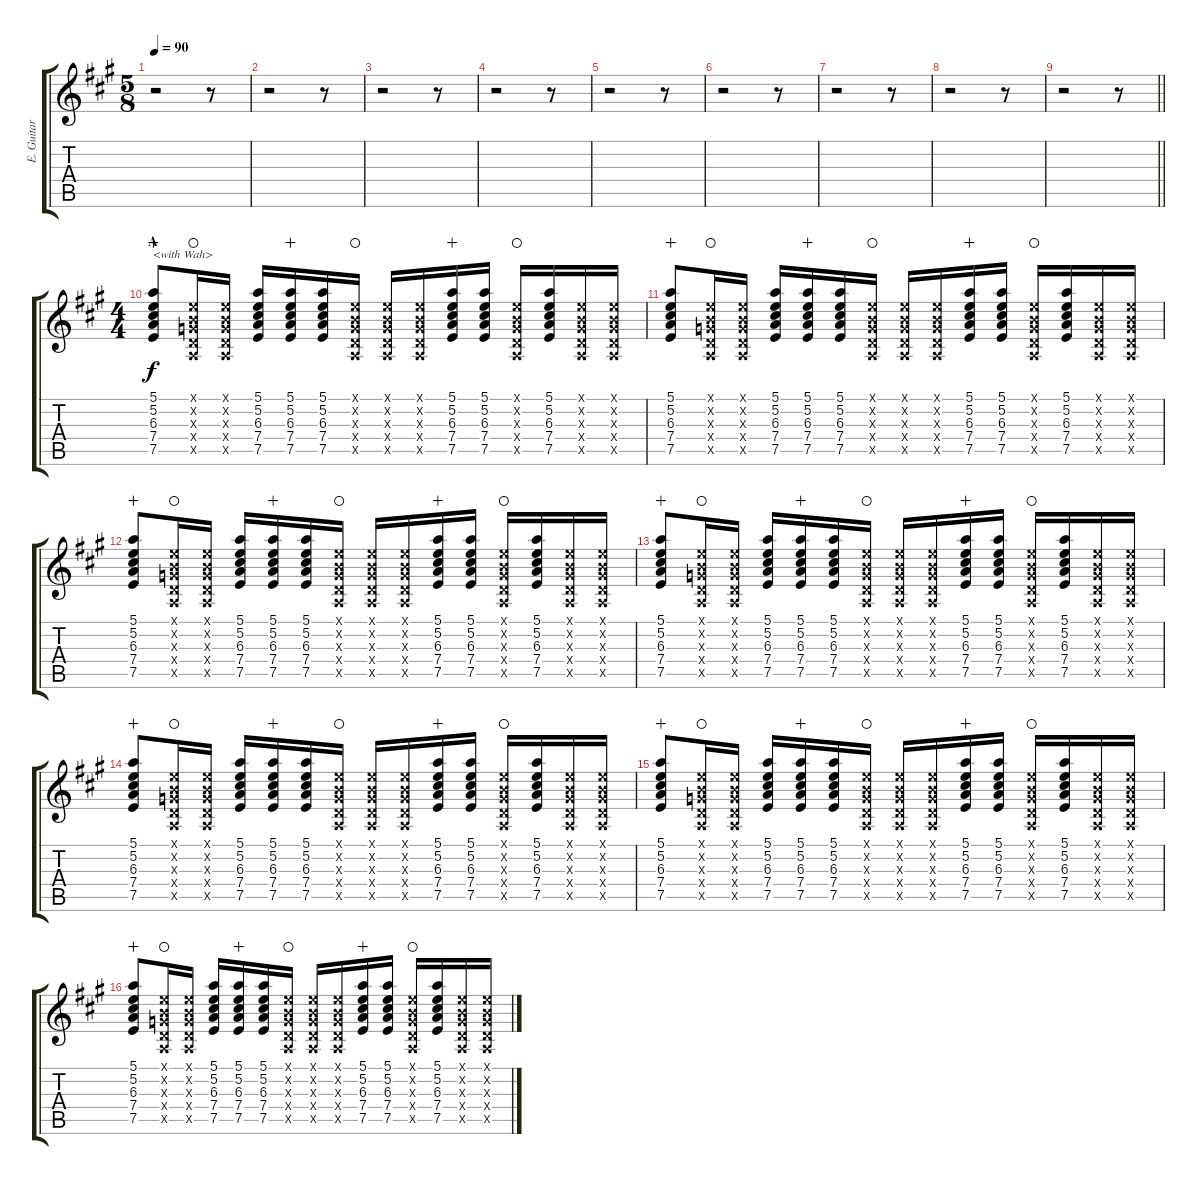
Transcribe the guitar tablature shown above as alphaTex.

\track ("E. Guitar IV" "E. Guitar ") {instrument electricguitarclean}
\staff {score tabs}
\tuning (E4 B3 G3 D3 A2 E2) {hide}
\ts (5 8)
\tempo 90
\clef g2
\ks a
r.2{dy f} r.8 |
r.2 r.8 |
r.2 r.8 |
r.2 r.8 |
r.2 r.8 |
r.2 r.8 |
r.2 r.8 |
r.2 r.8 |
\barLineRight lightlight
r.2 r.8 |
\ts (4 4)
\section ("" "A")
(5.1 5.2 6.3 7.4 7.5).8{txt "<with Wah>" wahc} (0.1{x} 0.2{x} 0.3{x} 0.4{x} 0.5{x}).16{waho} (0.1{x} 0.2{x} 0.3{x} 0.4{x} 0.5{x}).16 (5.1 5.2 6.3 7.4 7.5).16 (5.1 5.2 6.3 7.4 7.5).16{wahc} (5.1 5.2 6.3 7.4 7.5).16 (0.1{x} 0.2{x} 0.3{x} 0.4{x} 0.5{x}).16{waho} (0.1{x} 0.2{x} 0.3{x} 0.4{x} 0.5{x}).16 (0.1{x} 0.2{x} 0.3{x} 0.4{x} 0.5{x}).16 (5.1 5.2 6.3 7.4 7.5).16{wahc} (5.1 5.2 6.3 7.4 7.5).16 (0.1{x} 0.2{x} 0.3{x} 0.4{x} 0.5{x}).16{waho} (5.1 5.2 6.3 7.4 7.5).16 (0.1{x} 0.2{x} 0.3{x} 0.4{x} 0.5{x}).16 (0.1{x} 0.2{x} 0.3{x} 0.4{x} 0.5{x}).16 |
(5.1 5.2 6.3 7.4 7.5).8{wahc} (0.1{x} 0.2{x} 0.3{x} 0.4{x} 0.5{x}).16{waho} (0.1{x} 0.2{x} 0.3{x} 0.4{x} 0.5{x}).16 (5.1 5.2 6.3 7.4 7.5).16 (5.1 5.2 6.3 7.4 7.5).16{wahc} (5.1 5.2 6.3 7.4 7.5).16 (0.1{x} 0.2{x} 0.3{x} 0.4{x} 0.5{x}).16{waho} (0.1{x} 0.2{x} 0.3{x} 0.4{x} 0.5{x}).16 (0.1{x} 0.2{x} 0.3{x} 0.4{x} 0.5{x}).16 (5.1 5.2 6.3 7.4 7.5).16{wahc} (5.1 5.2 6.3 7.4 7.5).16 (0.1{x} 0.2{x} 0.3{x} 0.4{x} 0.5{x}).16{waho} (5.1 5.2 6.3 7.4 7.5).16 (0.1{x} 0.2{x} 0.3{x} 0.4{x} 0.5{x}).16 (0.1{x} 0.2{x} 0.3{x} 0.4{x} 0.5{x}).16 |
(5.1 5.2 6.3 7.4 7.5).8{wahc} (0.1{x} 0.2{x} 0.3{x} 0.4{x} 0.5{x}).16{waho} (0.1{x} 0.2{x} 0.3{x} 0.4{x} 0.5{x}).16 (5.1 5.2 6.3 7.4 7.5).16 (5.1 5.2 6.3 7.4 7.5).16{wahc} (5.1 5.2 6.3 7.4 7.5).16 (0.1{x} 0.2{x} 0.3{x} 0.4{x} 0.5{x}).16{waho} (0.1{x} 0.2{x} 0.3{x} 0.4{x} 0.5{x}).16 (0.1{x} 0.2{x} 0.3{x} 0.4{x} 0.5{x}).16 (5.1 5.2 6.3 7.4 7.5).16{wahc} (5.1 5.2 6.3 7.4 7.5).16 (0.1{x} 0.2{x} 0.3{x} 0.4{x} 0.5{x}).16{waho} (5.1 5.2 6.3 7.4 7.5).16 (0.1{x} 0.2{x} 0.3{x} 0.4{x} 0.5{x}).16 (0.1{x} 0.2{x} 0.3{x} 0.4{x} 0.5{x}).16 |
(5.1 5.2 6.3 7.4 7.5).8{wahc} (0.1{x} 0.2{x} 0.3{x} 0.4{x} 0.5{x}).16{waho} (0.1{x} 0.2{x} 0.3{x} 0.4{x} 0.5{x}).16 (5.1 5.2 6.3 7.4 7.5).16 (5.1 5.2 6.3 7.4 7.5).16{wahc} (5.1 5.2 6.3 7.4 7.5).16 (0.1{x} 0.2{x} 0.3{x} 0.4{x} 0.5{x}).16{waho} (0.1{x} 0.2{x} 0.3{x} 0.4{x} 0.5{x}).16 (0.1{x} 0.2{x} 0.3{x} 0.4{x} 0.5{x}).16 (5.1 5.2 6.3 7.4 7.5).16{wahc} (5.1 5.2 6.3 7.4 7.5).16 (0.1{x} 0.2{x} 0.3{x} 0.4{x} 0.5{x}).16{waho} (5.1 5.2 6.3 7.4 7.5).16 (0.1{x} 0.2{x} 0.3{x} 0.4{x} 0.5{x}).16 (0.1{x} 0.2{x} 0.3{x} 0.4{x} 0.5{x}).16 |
(5.1 5.2 6.3 7.4 7.5).8{wahc} (0.1{x} 0.2{x} 0.3{x} 0.4{x} 0.5{x}).16{waho} (0.1{x} 0.2{x} 0.3{x} 0.4{x} 0.5{x}).16 (5.1 5.2 6.3 7.4 7.5).16 (5.1 5.2 6.3 7.4 7.5).16{wahc} (5.1 5.2 6.3 7.4 7.5).16 (0.1{x} 0.2{x} 0.3{x} 0.4{x} 0.5{x}).16{waho} (0.1{x} 0.2{x} 0.3{x} 0.4{x} 0.5{x}).16 (0.1{x} 0.2{x} 0.3{x} 0.4{x} 0.5{x}).16 (5.1 5.2 6.3 7.4 7.5).16{wahc} (5.1 5.2 6.3 7.4 7.5).16 (0.1{x} 0.2{x} 0.3{x} 0.4{x} 0.5{x}).16{waho} (5.1 5.2 6.3 7.4 7.5).16 (0.1{x} 0.2{x} 0.3{x} 0.4{x} 0.5{x}).16 (0.1{x} 0.2{x} 0.3{x} 0.4{x} 0.5{x}).16 |
(5.1 5.2 6.3 7.4 7.5).8{wahc} (0.1{x} 0.2{x} 0.3{x} 0.4{x} 0.5{x}).16{waho} (0.1{x} 0.2{x} 0.3{x} 0.4{x} 0.5{x}).16 (5.1 5.2 6.3 7.4 7.5).16 (5.1 5.2 6.3 7.4 7.5).16{wahc} (5.1 5.2 6.3 7.4 7.5).16 (0.1{x} 0.2{x} 0.3{x} 0.4{x} 0.5{x}).16{waho} (0.1{x} 0.2{x} 0.3{x} 0.4{x} 0.5{x}).16 (0.1{x} 0.2{x} 0.3{x} 0.4{x} 0.5{x}).16 (5.1 5.2 6.3 7.4 7.5).16{wahc} (5.1 5.2 6.3 7.4 7.5).16 (0.1{x} 0.2{x} 0.3{x} 0.4{x} 0.5{x}).16{waho} (5.1 5.2 6.3 7.4 7.5).16 (0.1{x} 0.2{x} 0.3{x} 0.4{x} 0.5{x}).16 (0.1{x} 0.2{x} 0.3{x} 0.4{x} 0.5{x}).16 |
(5.1 5.2 6.3 7.4 7.5).8{wahc} (0.1{x} 0.2{x} 0.3{x} 0.4{x} 0.5{x}).16{waho} (0.1{x} 0.2{x} 0.3{x} 0.4{x} 0.5{x}).16 (5.1 5.2 6.3 7.4 7.5).16 (5.1 5.2 6.3 7.4 7.5).16{wahc} (5.1 5.2 6.3 7.4 7.5).16 (0.1{x} 0.2{x} 0.3{x} 0.4{x} 0.5{x}).16{waho} (0.1{x} 0.2{x} 0.3{x} 0.4{x} 0.5{x}).16 (0.1{x} 0.2{x} 0.3{x} 0.4{x} 0.5{x}).16 (5.1 5.2 6.3 7.4 7.5).16{wahc} (5.1 5.2 6.3 7.4 7.5).16 (0.1{x} 0.2{x} 0.3{x} 0.4{x} 0.5{x}).16{waho} (5.1 5.2 6.3 7.4 7.5).16 (0.1{x} 0.2{x} 0.3{x} 0.4{x} 0.5{x}).16 (0.1{x} 0.2{x} 0.3{x} 0.4{x} 0.5{x}).16
